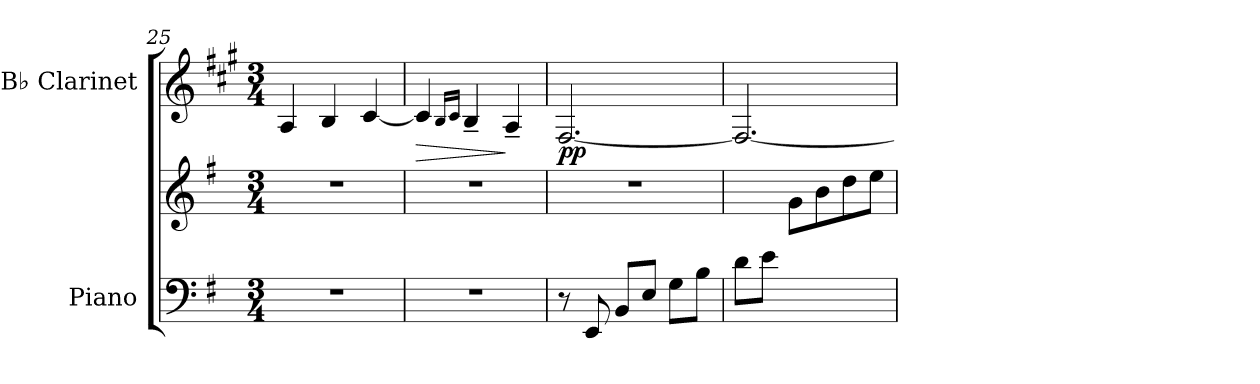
**kern	**kern	**kern	**dynam
*part2	*part2	*part1	*part1
*staff3	*staff2	*staff1	*staff1
*I"Piano	*	*I"B♭ Clarinet	*
*I'Pno.	*	*I'B♭ Cl.	*
*clefF4	*clefG2	*clefG2	*
*	*	*ITrd1c2	*
*k[f#]	*k[f#]	*k[f#]	*
*M3/4	*M3/4	*M3/4	*
=25	=25	=25	=25
2.r	2.r	4G/	.
.	.	4A/	.
.	.	[4B/	.
=26	=26	=26	=26
!	!	!	!LO:HP:b
2.r	2.r	4B/]	>
.	.	16qA/LL	.
.	.	16qB/JJ	.
.	.	4A~/	.
.	.	4G~/	]
=27	=27	=27	=27
!	!	!	!LO:DY:b
8r	2.r	[2.E/	pp
8EE/	.	.	.
8BB/L	.	.	.
8E/J	.	.	.
8G\L	.	.	.
8B\J	.	.	.
=28	=28	=28	=28
8d\L	8ryy	2.E/_	.
8e\J	8ryy	.	.
8ryy	8g\L	.	.
8ryy	8b\	.	.
4ryy	8dd\	.	.
.	8ee\J	.	.
=	=	=	=
*-	*-	*-	*-
